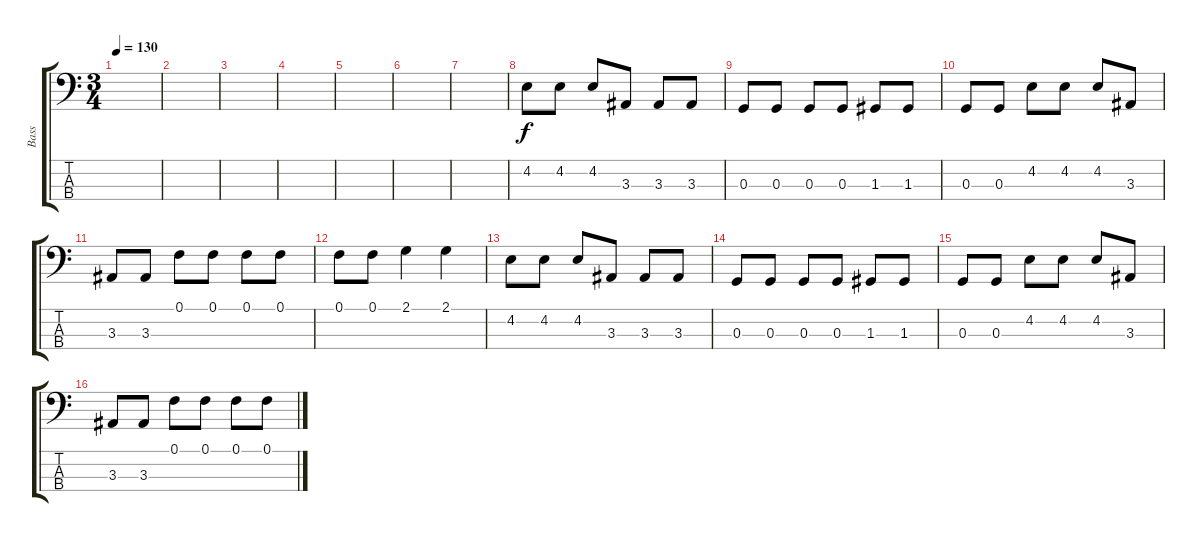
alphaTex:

\track ("Bass" "Bass") {instrument electricbassfinger}
\staff {score tabs}
\tuning (F2 C2 G1 C1) {hide}
\ts (3 4)
\tempo 130
\clef f4
\ks c
|
|
|
|
|
|
|
4.2.8 4.2.8 4.2.8 3.3.8 3.3.8 3.3.8 |
0.3.8 0.3.8 0.3.8 0.3.8 1.3.8 1.3.8 |
0.3.8 0.3.8 4.2.8 4.2.8 4.2.8 3.3.8 |
3.3.8 3.3.8 0.1.8 0.1.8 0.1.8 0.1.8 |
0.1.8 0.1.8 2.1.4 2.1.4 |
4.2.8 4.2.8 4.2.8 3.3.8 3.3.8 3.3.8 |
0.3.8 0.3.8 0.3.8 0.3.8 1.3.8 1.3.8 |
0.3.8 0.3.8 4.2.8 4.2.8 4.2.8 3.3.8 |
3.3.8 3.3.8 0.1.8 0.1.8 0.1.8 0.1.8
